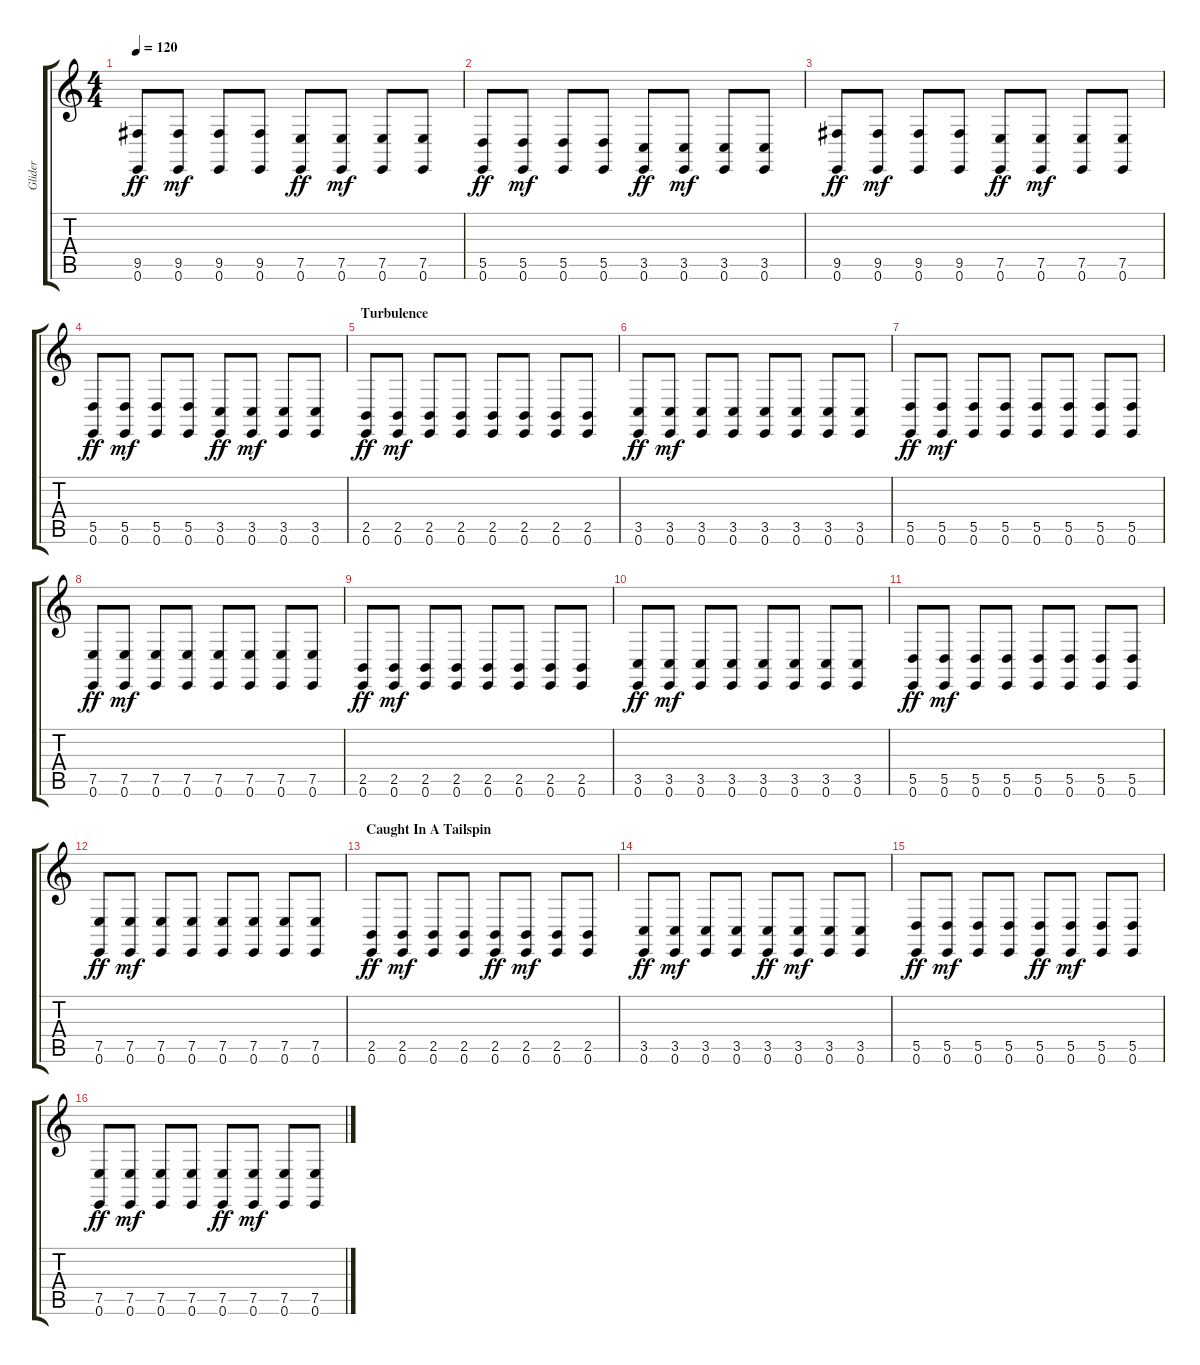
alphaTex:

\track ("Glider" "Glider") {instrument brightacousticpiano}
\staff {score tabs}
\tuning (E4 B3 G3 D3 A2 E2) {hide}
\ts (4 4)
\tempo 120
\clef g2
\ks c
(9.5 0.6).8{dy ff} (9.5 0.6).8{dy mf} (9.5 0.6).8 (9.5 0.6).8 (7.5 0.6).8{dy ff} (7.5 0.6).8{dy mf} (7.5 0.6).8 (7.5 0.6).8 |
(5.5 0.6).8{dy ff} (5.5 0.6).8{dy mf} (5.5 0.6).8 (5.5 0.6).8 (3.5 0.6).8{dy ff} (3.5 0.6).8{dy mf} (3.5 0.6).8 (3.5 0.6).8 |
(9.5 0.6).8{dy ff} (9.5 0.6).8{dy mf} (9.5 0.6).8 (9.5 0.6).8 (7.5 0.6).8{dy ff} (7.5 0.6).8{dy mf} (7.5 0.6).8 (7.5 0.6).8 |
(5.5 0.6).8{dy ff} (5.5 0.6).8{dy mf} (5.5 0.6).8 (5.5 0.6).8 (3.5 0.6).8{dy ff} (3.5 0.6).8{dy mf} (3.5 0.6).8 (3.5 0.6).8 |
\section ("" "Turbulence")
(2.5 0.6).8{dy ff} (2.5 0.6).8{dy mf} (2.5 0.6).8 (2.5 0.6).8 (2.5 0.6).8 (2.5 0.6).8 (2.5 0.6).8 (2.5 0.6).8 |
(3.5 0.6).8{dy ff} (3.5 0.6).8{dy mf} (3.5 0.6).8 (3.5 0.6).8 (3.5 0.6).8 (3.5 0.6).8 (3.5 0.6).8 (3.5 0.6).8 |
(5.5 0.6).8{dy ff} (5.5 0.6).8{dy mf} (5.5 0.6).8 (5.5 0.6).8 (5.5 0.6).8 (5.5 0.6).8 (5.5 0.6).8 (5.5 0.6).8 |
(7.5 0.6).8{dy ff} (7.5 0.6).8{dy mf} (7.5 0.6).8 (7.5 0.6).8 (7.5 0.6).8 (7.5 0.6).8 (7.5 0.6).8 (7.5 0.6).8 |
(2.5 0.6).8{dy ff} (2.5 0.6).8{dy mf} (2.5 0.6).8 (2.5 0.6).8 (2.5 0.6).8 (2.5 0.6).8 (2.5 0.6).8 (2.5 0.6).8 |
(3.5 0.6).8{dy ff} (3.5 0.6).8{dy mf} (3.5 0.6).8 (3.5 0.6).8 (3.5 0.6).8 (3.5 0.6).8 (3.5 0.6).8 (3.5 0.6).8 |
(5.5 0.6).8{dy ff} (5.5 0.6).8{dy mf} (5.5 0.6).8 (5.5 0.6).8 (5.5 0.6).8 (5.5 0.6).8 (5.5 0.6).8 (5.5 0.6).8 |
(7.5 0.6).8{dy ff} (7.5 0.6).8{dy mf} (7.5 0.6).8 (7.5 0.6).8 (7.5 0.6).8 (7.5 0.6).8 (7.5 0.6).8 (7.5 0.6).8 |
\section ("" "Caught In A Tailspin")
(2.5 0.6).8{dy ff} (2.5 0.6).8{dy mf} (2.5 0.6).8 (2.5 0.6).8 (2.5 0.6).8{dy ff} (2.5 0.6).8{dy mf} (2.5 0.6).8 (2.5 0.6).8 |
(3.5 0.6).8{dy ff} (3.5 0.6).8{dy mf} (3.5 0.6).8 (3.5 0.6).8 (3.5 0.6).8{dy ff} (3.5 0.6).8{dy mf} (3.5 0.6).8 (3.5 0.6).8 |
(5.5 0.6).8{dy ff} (5.5 0.6).8{dy mf} (5.5 0.6).8 (5.5 0.6).8 (5.5 0.6).8{dy ff} (5.5 0.6).8{dy mf} (5.5 0.6).8 (5.5 0.6).8 |
(7.5 0.6).8{dy ff} (7.5 0.6).8{dy mf} (7.5 0.6).8 (7.5 0.6).8 (7.5 0.6).8{dy ff} (7.5 0.6).8{dy mf} (7.5 0.6).8 (7.5 0.6).8
